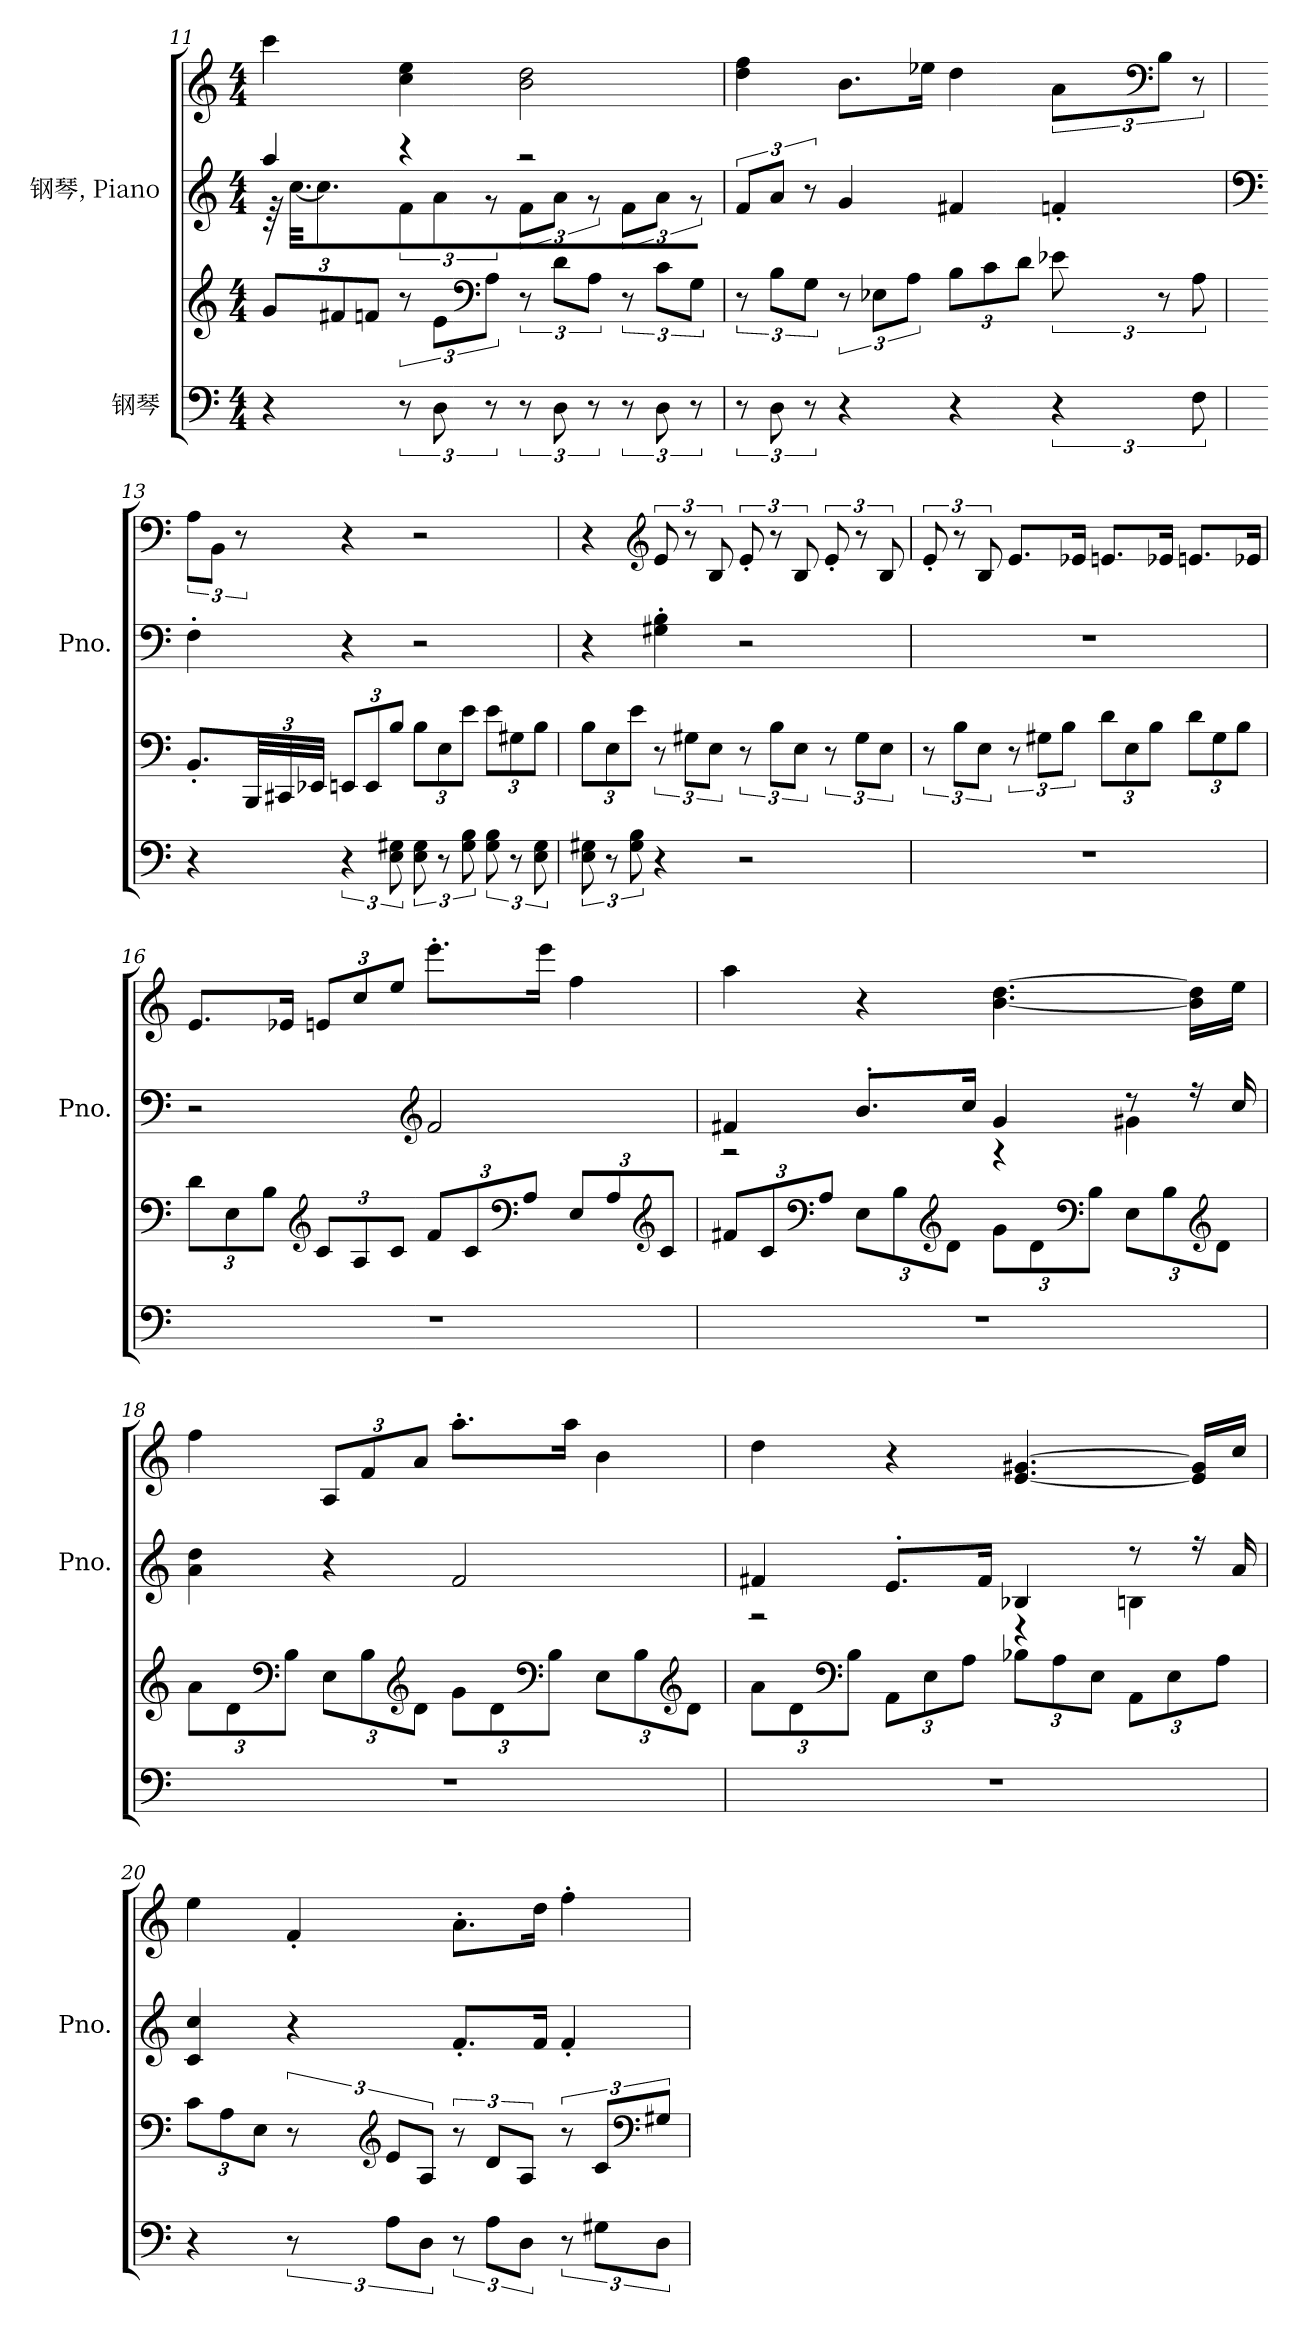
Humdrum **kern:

**kern	**kern	**kern	**kern
*part2	*part2	*part1	*part1
*staff4	*staff3	*staff2	*staff1
*I"钢琴	*	*I"钢琴, Piano	*
*	*	*I'Pno.	*
!!LO:LB:g=z
*clefF4	*clefG2	*clefG2	*clefG2
*k[]	*k[]	*k[]	*k[]
*M4/4	*M4/4	*M4/4	*M4/4
*	*Xbrackettup	*	*
=11	=11	=11	=11
*	*	*^	*
4r	12g/L	4aa/	64r	4ccc\
.	.	.	[32.cc\KKL	.
.	.	.	8.cc\]	.
.	12f#X/	.	.	.
.	12fn/J	.	.	.
*	*brackettup	*	*	*
12r	12r	4r	12f\	4cc\ 4ee\
12D\	12e\L	.	12a\J	.
*	*clefF4	*	*	*
12r	12A\J	.	12r	.
12r	12r	2r	12f\L	2b\ 2dd\
12D\	12d\L	.	12a\J	.
12r	12A\J	.	12r	.
12r	12r	.	12f\L	.
12D\	12c\L	.	12a\J	.
12r	12G\J	.	12r	.
*	*	*v	*v	*
=12	=12	=12	=12
12r	12r	12f/L	4dd\ 4ff\
12D\	12B\L	12a/J	.
12r	12G\J	12r	.
4r	12r	4g/	8.b\L
.	12E-X\L	.	.
.	12A\J	.	.
.	.	.	16ee-X\Jk
*	*Xbrackettup	*	*
4r	12B\L	4f#X/	4dd\
.	12c\	.	.
.	12d\J	.	.
*	*brackettup	*	*
6r	12e-X\	4fn'/	12a\L
*	*	*	*clefF4
.	12r	.	12B\J
12F\	12A\	.	12r
!!LO:PB:g=z
=13	=13	=13	=13
*	*	*clefF4	*
4r	8.BB'/L	4F'\	12A\L
.	.	.	12BB\J
.	.	.	12r
*	*Xbrackettup	*	*
.	48BBB/LL	.	.
.	48CC#X/	.	.
.	48EE-X/JJJ	.	.
6r	12EEn/L	4r	4r
.	12EE/	.	.
12E\ 12G#X\	12B/J	.	.
12E\ 12G#\	12B\L	2r	2r
12r	12E\	.	.
12G#\ 12B\	12e\J	.	.
12G#\ 12B\	12e\L	.	.
12r	12G#X\	.	.
12E\ 12G#\	12B\J	.	.
=14	=14	=14	=14
12E\ 12G#X\	12B\L	4r	4r
12r	12E\	.	.
12G#\ 12B\	12e\J	.	.
*	*	*	*clefG2
*	*brackettup	*	*
4r	12r	4G#X\' 4B\'	12e/
.	12G#X\L	.	12r
.	12E\J	.	12B/
2r	12r	2r	12e'/
.	12B\L	.	12r
.	12E\J	.	12B/
.	12r	.	12e'/
.	12G#\L	.	12r
.	12E\J	.	12B/
!!LO:LB:g=z
=15	=15	=15	=15
1r	12r	1r	12e'/
.	12B\L	.	12r
.	12E\J	.	12B/
.	12r	.	8.e/L
.	12G#X\L	.	.
.	12B\J	.	.
.	.	.	16e-X/Jk
*	*Xbrackettup	*	*
.	12d\L	.	8.en/L
.	12E\	.	.
.	12B\J	.	.
.	.	.	16e-X/Jk
.	12d\L	.	8.en/L
.	12G#\	.	.
.	12B\J	.	.
.	.	.	16e-X/Jk
=16	=16	=16	=16
1r	12d\L	2r	8.e/L
.	12E\	.	.
.	12B\J	.	.
.	.	.	16e-X/Jk
*	*clefG2	*	*
*	*	*	*Xbrackettup
.	12c/L	.	12en/L
.	12A/	.	12cc/
.	12c/J	.	12ee/J
*	*	*clefG2	*
.	12f/L	2f/	8.eee'\L
.	12c/	.	.
*	*clefF4	*	*
.	12A/J	.	.
.	.	.	16eee\Jk
.	12E/L	.	4ff\
.	12A/	.	.
*	*clefG2	*	*
.	12c/J	.	.
!!LO:LB:g=z
=17	=17	=17	=17
*	*	*^	*
1r	12f#X/L	4f#X/	2r	4aa\
.	12c/	.	.	.
*	*clefF4	*	*	*
.	12A/J	.	.	.
.	12E\L	8.b'/L	.	4r
.	12B\	.	.	.
*	*clefG2	*	*	*
.	12d\J	.	.	.
.	.	16cc/Jk	.	.
.	12g\L	4g/	4r	[4.b\ [4.dd\
.	12d\	.	.	.
*	*clefF4	*	*	*
.	12B\J	.	.	.
.	12E\L	8r	4g#X\	.
.	12B\	.	.	.
.	.	16r	.	16b\] 16dd\]LL
*	*clefG2	*	*	*
.	12d\J	.	.	.
.	.	16cc/	.	16ee\JJ
*	*	*v	*v	*
=18	=18	=18	=18
1r	12a\L	4a\ 4dd\	4ff\
.	12d\	.	.
*	*clefF4	*	*
.	12B\J	.	.
.	12E\L	4r	12A/L
.	12B\	.	12f/
*	*clefG2	*	*
.	12d\J	.	12a/J
.	12g\L	2f/	8.aa'\L
.	12d\	.	.
*	*clefF4	*	*
.	12B\J	.	.
.	.	.	16aa\Jk
.	12E\L	.	4b\
.	12B\	.	.
*	*clefG2	*	*
.	12d\J	.	.
!!LO:PB:g=z
=19	=19	=19	=19
*	*	*^	*
1r	12a\L	4f#X/	2r	4dd\
.	12d\	.	.	.
*	*clefF4	*	*	*
.	12B\J	.	.	.
.	12AA\L	8.e'/L	.	4r
.	12E\	.	.	.
.	12A\J	.	.	.
.	.	16f#/Jk	.	.
.	12B-X\L	4B-X/	4r	[4.e/ [4.g#X/
.	12A\	.	.	.
.	12E\J	.	.	.
.	12AA\L	8r	4Bn\	.
.	12E\	.	.	.
.	.	16r	.	16e/] 16g#/]LL
.	12A\J	.	.	.
.	.	16a/	.	16cc/JJ
*	*	*v	*v	*
=20	=20	=20	=20
4r	12c\L	4c/ 4cc/	4ee\
.	12A\	.	.
.	12E\J	.	.
*	*brackettup	*	*
12r	12r	4r	4f'/
*	*clefG2	*	*
12A\L	12e/L	.	.
12D\J	12A/J	.	.
12r	12r	8.f'/L	8.a'\L
12A\L	12d/L	.	.
12D\J	12A/J	.	.
.	.	16f/Jk	16dd\Jk
12r	12r	4f'/	4ff'\
12G#X\L	12c/L	.	.
*	*clefF4	*	*
12D\J	12G#X/J	.	.
=	=	=	=
*-	*-	*-	*-
